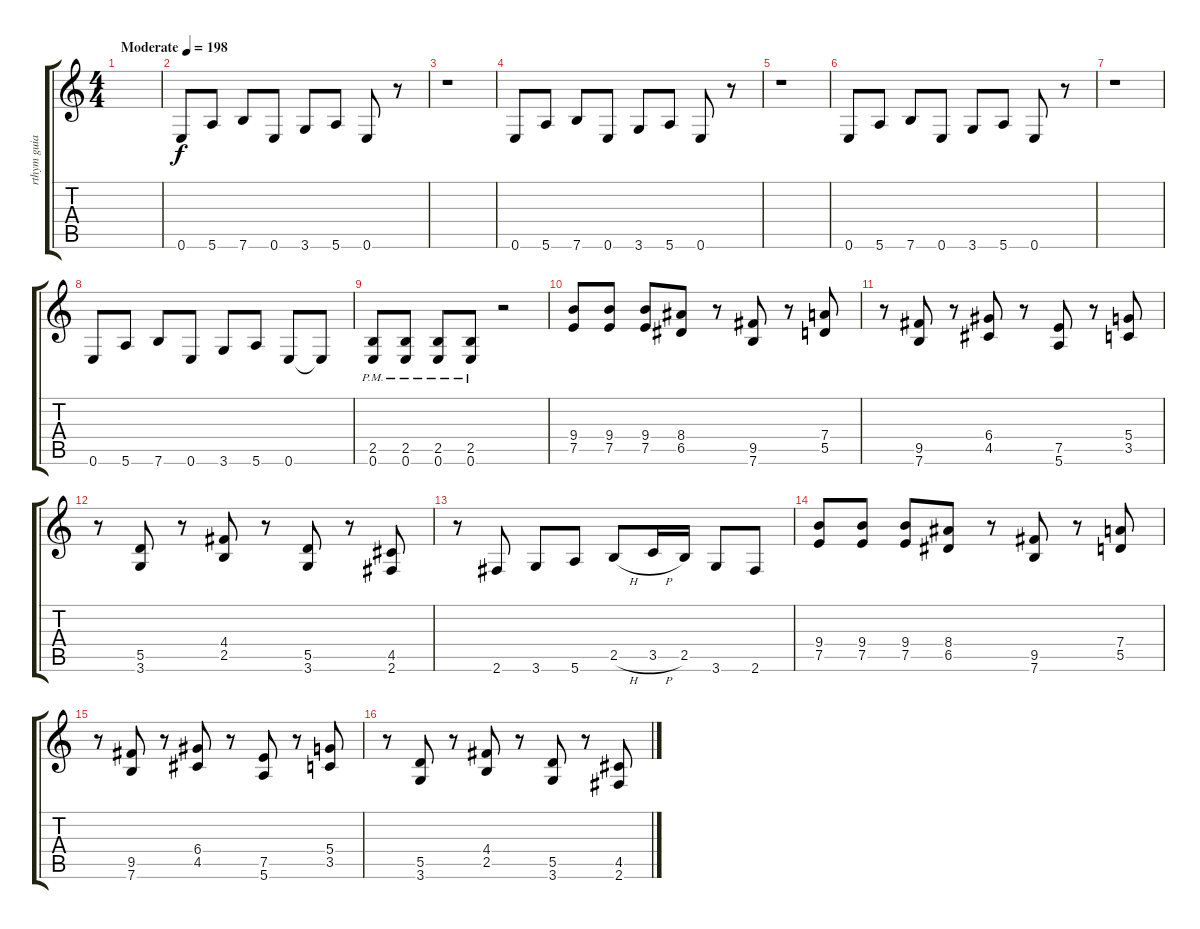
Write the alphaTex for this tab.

\track ("rthym guiar" "rthym guia") {instrument distortionguitar}
\staff {score tabs}
\tuning (E4 B3 G3 D3 A2 E2) {hide}
\ts (4 4)
\tempo (198 "Moderate")
\clef g2
\ks c
|
0.6.8 5.6.8 7.6.8 0.6.8 3.6.8 5.6.8 0.6.8 r.8 |
r.1 |
0.6.8 5.6.8 7.6.8 0.6.8 3.6.8 5.6.8 0.6.8 r.8 |
r.1 |
0.6.8 5.6.8 7.6.8 0.6.8 3.6.8 5.6.8 0.6.8 r.8 |
r.1 |
0.6.8 5.6.8 7.6.8 0.6.8 3.6.8 5.6.8 0.6.8 0.6{t}.8 |
(2.5{pm} 0.6{pm}).8 (2.5{pm} 0.6{pm}).8 (2.5{pm} 0.6{pm}).8 (2.5{pm} 0.6{pm}).8 r.2 |
(9.4 7.5).8 (9.4 7.5).8 (9.4 7.5).8 (8.4 6.5).8 r.8 (9.5 7.6).8 r.8 (7.4 5.5).8 |
r.8 (9.5 7.6).8 r.8 (6.4 4.5).8 r.8 (7.5 5.6).8 r.8 (5.4 3.5).8 |
r.8 (5.5 3.6).8 r.8 (4.4 2.5).8 r.8 (5.5 3.6).8 r.8 (4.5 2.6).8 |
r.8 2.6.8 3.6.8 5.6.8 2.5{h}.8 3.5{h}.16 2.5.16 3.6.8 2.6.8 |
(9.4 7.5).8 (9.4 7.5).8 (9.4 7.5).8 (8.4 6.5).8 r.8 (9.5 7.6).8 r.8 (7.4 5.5).8 |
r.8 (9.5 7.6).8 r.8 (6.4 4.5).8 r.8 (7.5 5.6).8 r.8 (5.4 3.5).8 |
r.8 (5.5 3.6).8 r.8 (4.4 2.5).8 r.8 (5.5 3.6).8 r.8 (4.5 2.6).8
